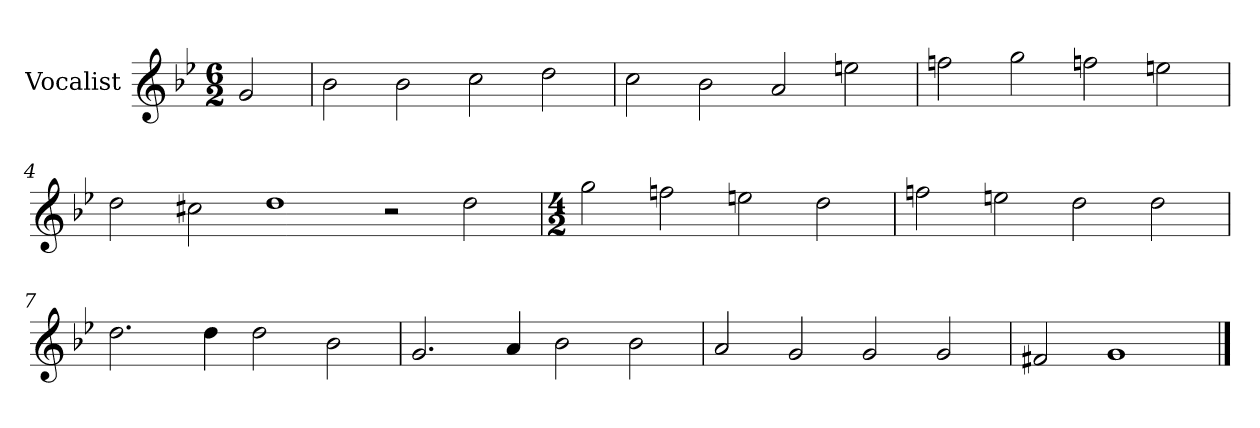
**kern
*part1
*staff1
*I"Vocalist
*k[b-e-]
*g:
*M6/2
=
2g
=1
2b-
2b-
2cc
2dd
=2
2cc
2b-
2a
2een
=3
2ffn
2gg
2ffn
2een
=4
2dd
2cc#X
1dd
2r
2dd
=5
*M4/2
2gg
2ffn
2een
2dd
=6
2ffn
2een
2dd
2dd
=7
2.dd
4dd
2dd
2b-
=8
2.g
4a
2b-
2b-
=9
2a
2g
2g
2g
=10
2f#X
1g
==
*-
